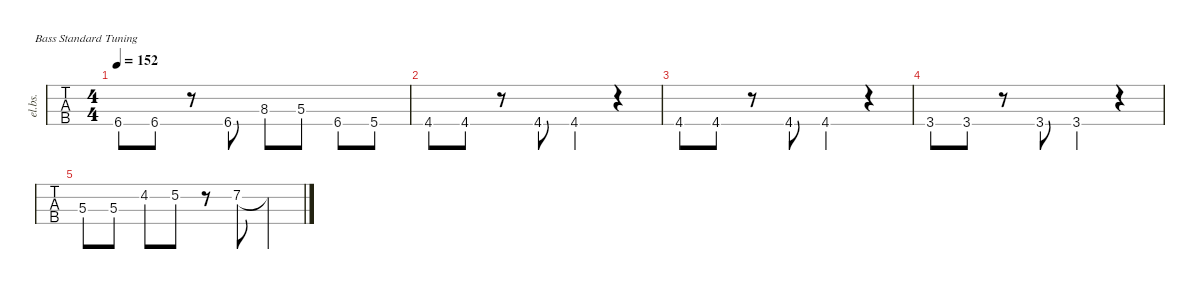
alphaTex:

\defaultSystemsLayout 4
\hideDynamics
\bracketExtendMode nobrackets
\track ("Electric Bass" "el.bs.") {instrument electricbassfinger}
\staff {tabs}
\tuning (G2 D2 A1 E1)
\ts (4 4)
\tempo 152
\clef f4
\ks c
6.4{acc #}.8{dy mf} 6.4{acc #}.8 r.8 6.4{acc #}.8 8.3.8 5.3.8 6.4{acc #}.8 5.4.8 |
4.4{acc #}.8 4.4{acc #}.8 r.8 4.4{st acc #}.8 4.4{acc #}.4 r.4 |
4.4{acc #}.8 4.4{acc #}.8 r.8 4.4{st acc #}.8 4.4{acc #}.4 r.4 |
3.4.8 3.4.8 r.8 3.4{st}.8 3.4.4 r.4 |
5.3.8 5.3.8 4.2{acc #}.8 5.2.8 r.8 7.2.8 7.2{t}.4
